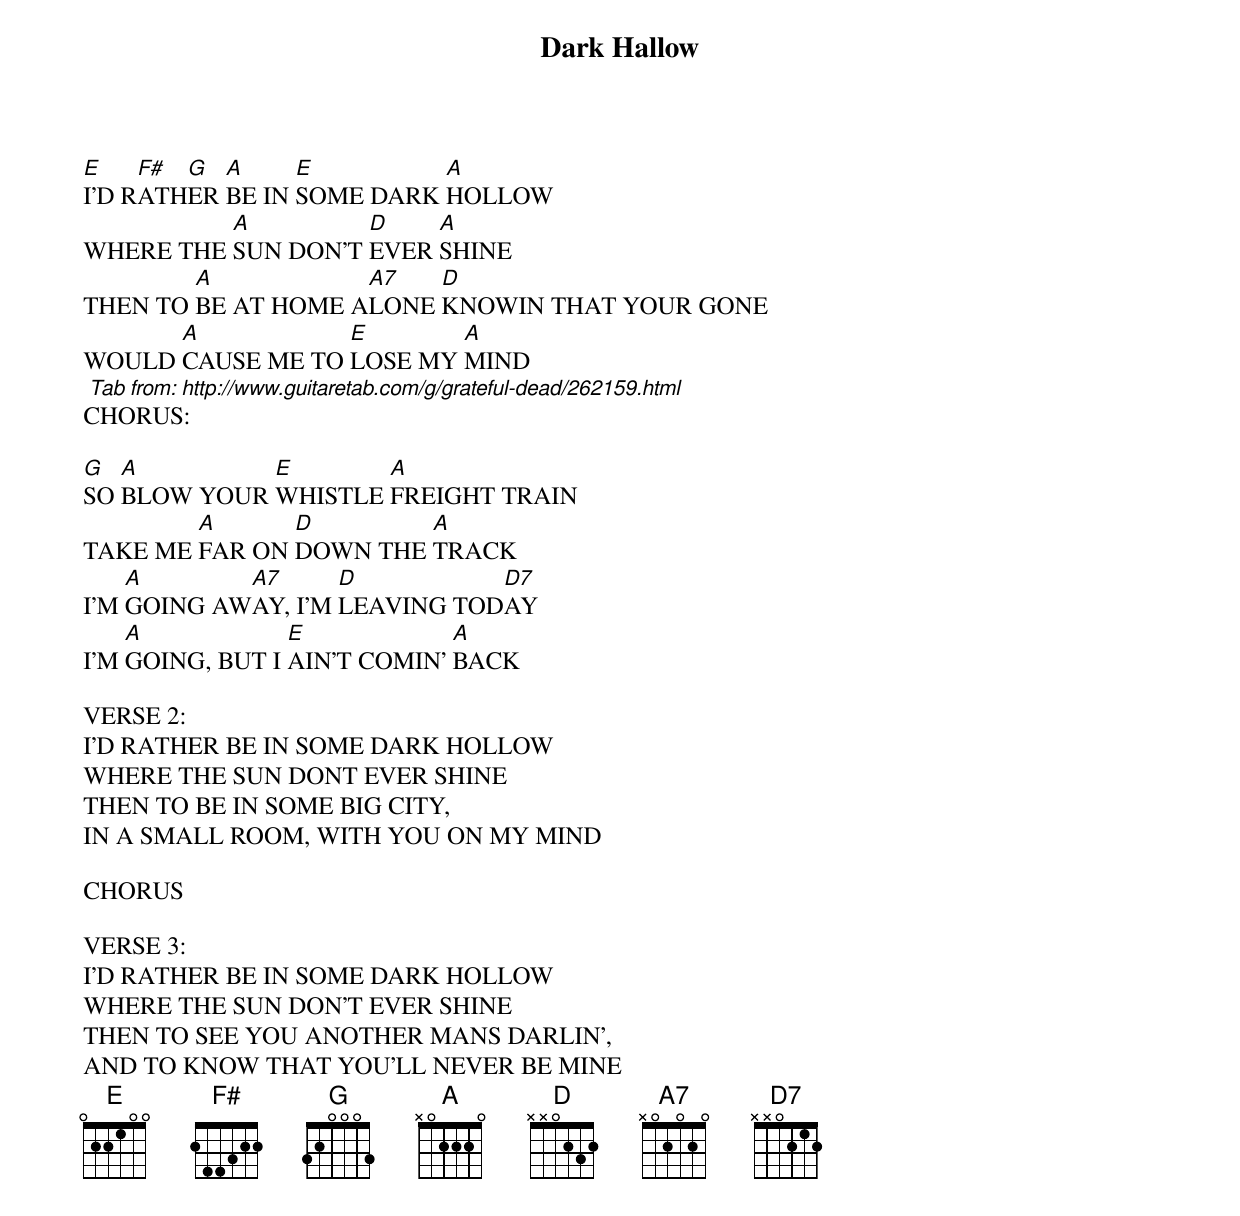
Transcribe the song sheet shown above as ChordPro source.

{title:Dark Hallow}

[E]I'D R[F#]ATH[G]ER [A]BE IN [E]SOME DARK [A]HOLLOW
WHERE THE [A]SUN DON'T [D]EVER [A]SHINE
THEN TO [A]BE AT HOME A[A7]LONE [D]KNOWIN THAT YOUR GONE
WOULD [A]CAUSE ME TO [E]LOSE MY [A]MIND
[ Tab from: http://www.guitaretab.com/g/grateful-dead/262159.html ]
CHORUS:

[G]SO [A]BLOW YOUR [E]WHISTLE [A]FREIGHT TRAIN
TAKE ME [A]FAR ON [D]DOWN THE [A]TRACK
I'M [A]GOING AW[A7]AY, I'M [D]LEAVING TOD[D7]AY
I'M [A]GOING, BUT I [E]AIN'T COMIN' [A]BACK

VERSE 2:
I'D RATHER BE IN SOME DARK HOLLOW
WHERE THE SUN DONT EVER SHINE
THEN TO BE IN SOME BIG CITY,
IN A SMALL ROOM, WITH YOU ON MY MIND

CHORUS

VERSE 3:
I'D RATHER BE IN SOME DARK HOLLOW
WHERE THE SUN DON'T EVER SHINE
THEN TO SEE YOU ANOTHER MANS DARLIN',
AND TO KNOW THAT YOU'LL NEVER BE MINE
